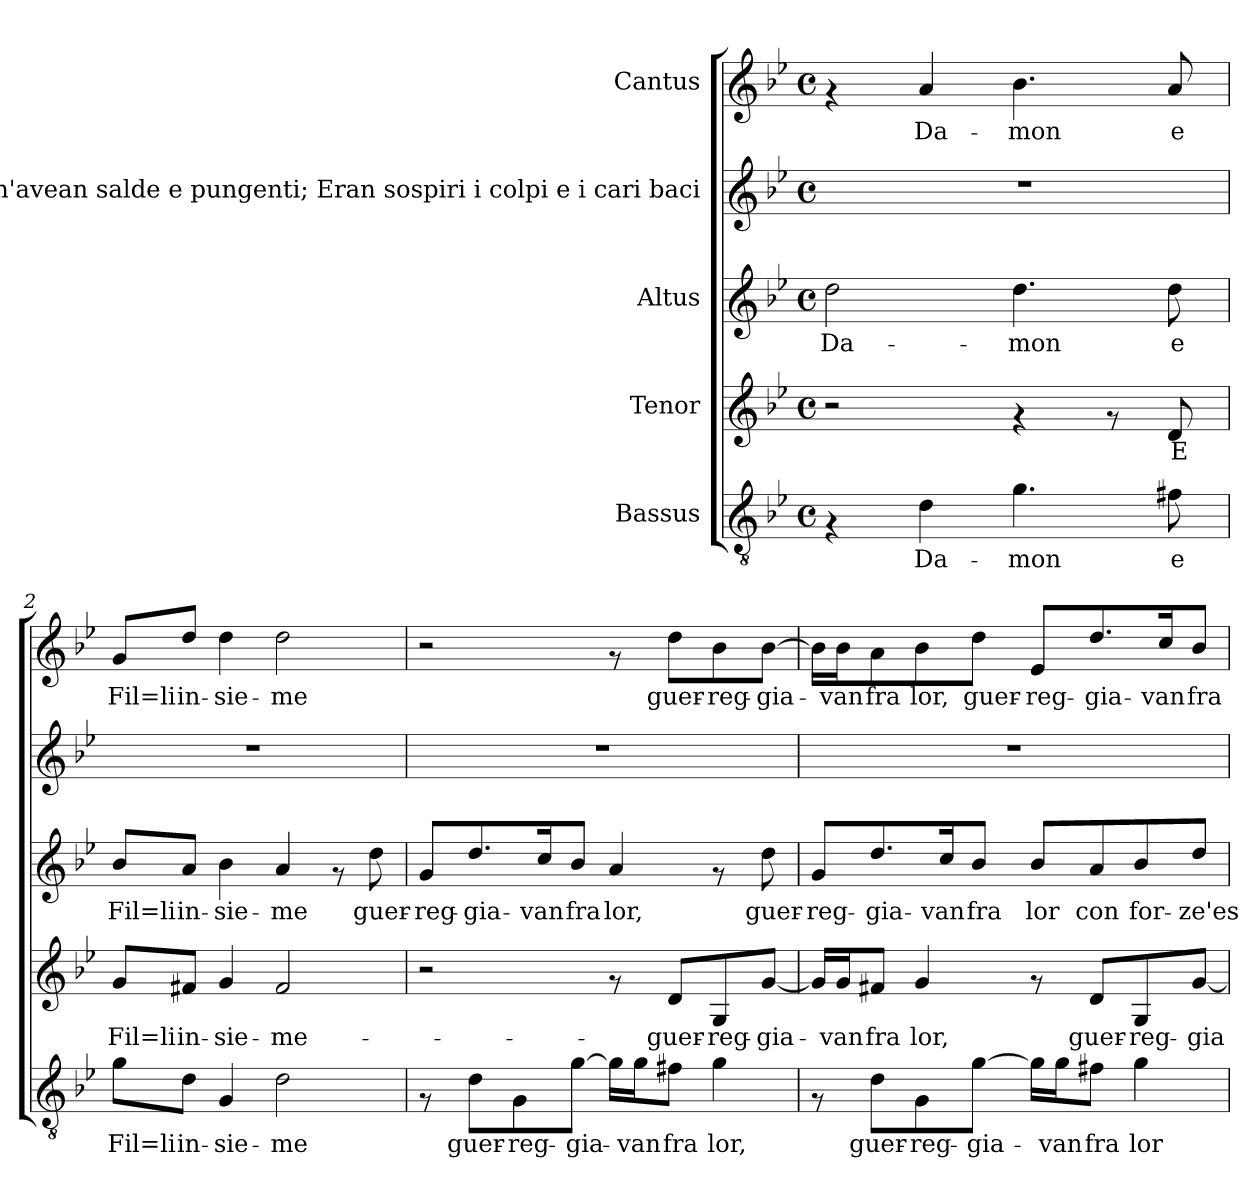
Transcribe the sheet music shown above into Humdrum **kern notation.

**kern	**text	**kern	**text	**kern	**text	**kern	**kern	**text
*part5	*part5	*part4	*part4	*part3	*part3	*part2	*part1	*part1
*staff5	*staff5	*staff4	*staff4	*staff3	*staff3	*staff2	*staff1	*staff1
*I"Bassus	*	*I"Tenor	*	*I"Altus	*	*I"Le lor armi h'avean salde e pungenti; Eran sospiri i colpi e i cari baci	*I"Cantus	*
*clefGv2	*	*clefG2	*	*clefG2	*	*clefG2	*clefG2	*
*k[b-e-]	*	*k[b-e-]	*	*k[b-e-]	*	*k[b-e-]	*k[b-e-]	*
*B-:	*	*B-:	*	*B-:	*	*B-:	*B-:	*
*M4/4	*	*M4/4	*	*M4/4	*	*M4/4	*M4/4	*
*met(c)	*	*met(c)	*	*met(c)	*	*met(c)	*met(c)	*
=1	=1	=1	=1	=1	=1	=1	=1	=1
!	!	!	!	!	!LO:LY:b	!	!	!
4rF	.	2r	.	2dd\	Da-	1r	4rf	.
!	!LO:LY:b	!	!	!	!	!	!	!LO:LY:b
4d\	Da-	.	.	.	.	.	4a/	Da-
!	!LO:LY:b	!	!	!	!LO:LY:b	!	!	!LO:LY:b
4.g\	-mon	4rf	.	4.dd\	-mon	.	4.b-\	-mon
.	.	8rf	.	.	.	.	.	.
!	!LO:LY:b	!	!LO:LY:b	!	!LO:LY:b	!	!	!LO:LY:b
8f#X\	e	8d/	E	8dd\	e	.	8a/	e
=2	=2	=2	=2	=2	=2	=2	=2	=2
!	!LO:LY:b	!	!LO:LY:b	!	!LO:LY:b	!	!	!LO:LY:b
8g\L	Fil=li	8g/L	Fil=li	8b-/L	Fil=li	1r	8g/L	Fil=li
!	!LO:LY:b	!	!LO:LY:b	!	!LO:LY:b	!	!	!LO:LY:b
8d\J	in-	8f#X/J	in-	8a/J	in-	.	8dd/J	in-
!	!LO:LY:b	!	!LO:LY:b	!	!LO:LY:b	!	!	!LO:LY:b
4G/	-sie-	4g/	-sie-	4b-\	-sie-	.	4dd\	-sie-
!	!LO:LY:b	!	!LO:LY:b	!	!LO:LY:b	!	!	!LO:LY:b
2d\	-me	2f#/	-me-	4a/	-me	.	2dd\	-me
.	.	.	.	8rf	.	.	.	.
!	!	!	!	!	!LO:LY:b	!	!	!
.	.	.	.	8dd\	guer-	.	.	.
=3	=3	=3	=3	=3	=3	=3	=3	=3
!	!	!	!	!	!LO:LY:b	!	!	!
8rF	.	2r	.	8g/L	-reg-	1r	2r	.
!	!LO:LY:b	!	!	!	!LO:LY:b	!	!	!
8d\L	guer-	.	.	8.dd/	-gia-	.	.	.
!	!LO:LY:b	!	!	!	!	!	!	!
8G\	-reg-	.	.	.	.	.	.	.
!	!	!	!	!	!LO:LY:b	!	!	!
.	.	.	.	16cc/k	-van	.	.	.
!	!LO:LY:b	!	!	!	!LO:LY:b	!	!	!
[>8g\J	-gia-	.	.	8b-/J	fra	.	.	.
!	!	!	!	!	!LO:LY:b	!	!	!
16g\LL]	.	8rf	.	4a/	lor,	.	8rf	.
!	!LO:LY:b	!	!	!	!	!	!	!
16g\J	-van	.	.	.	.	.	.	.
!	!LO:LY:b	!	!LO:LY:b	!	!	!	!	!LO:LY:b
8f#X\J	fra	8d/L	-guer-	.	.	.	8dd\L	guer-
!	!LO:LY:b	!	!LO:LY:b	!	!	!	!	!LO:LY:b
4g\	lor,	8G/	-reg-	8rf	.	.	8b-\	-reg-
!	!	!	!LO:LY:b	!	!LO:LY:b	!	!	!LO:LY:b
.	.	[<8g/J	-gia-	8dd\	guer-	.	[<8b-\J	-gia-
!!LO:LB:g=z
=4	=4	=4	=4	=4	=4	=4	=4	=4
!	!	!	!	!	!LO:LY:b	!	!	!
8rF	.	16g/LL]	.	8g/L	-reg-	1r	16b-\LL]	.
!	!	!	!LO:LY:b	!	!	!	!	!LO:LY:b
.	.	16g/J	-van	.	.	.	16b-\J	-van
!	!LO:LY:b	!	!LO:LY:b	!	!LO:LY:b	!	!	!LO:LY:b
8d\L	guer-	8f#X/J	fra	8.dd/	-gia-	.	8a\	fra
!	!LO:LY:b	!	!LO:LY:b	!	!	!	!	!LO:LY:b
8G\	-reg-	4g/	lor,	.	.	.	8b-\	lor,
!	!	!	!	!	!LO:LY:b	!	!	!
.	.	.	.	16cc/k	-van	.	.	.
!	!LO:LY:b	!	!	!	!LO:LY:b	!	!	!LO:LY:b
[>8g\J	-gia-	.	.	8b-/J	fra	.	8dd\J	guer-
!	!	!	!	!	!LO:LY:b	!	!	!LO:LY:b
16g\LL]	.	8rf	.	8b-/L	lor	.	8e-/L	-reg-
!	!LO:LY:b	!	!	!	!	!	!	!
16g\J	-van	.	.	.	.	.	.	.
!	!LO:LY:b	!	!LO:LY:b	!	!LO:LY:b	!	!	!LO:LY:b
8f#X\J	fra	8d/L	guer-	8a/	con	.	8.dd/	-gia-
!	!LO:LY:b	!	!LO:LY:b	!	!LO:LY:b	!	!	!
4g\	lor	8G/	-reg-	8b-/	for-	.	.	.
!	!	!	!	!	!	!	!	!LO:LY:b
.	.	.	.	.	.	.	16cc/k	-van
!	!	!	!LO:LY:b	!	!LO:LY:b	!	!	!LO:LY:b
.	.	[<8g/J	-gia-	8dd/J	-ze'es-	.	8b-/J	fra
=	=	=	=	=	=	=	=	=
*-	*-	*-	*-	*-	*-	*-	*-	*-
